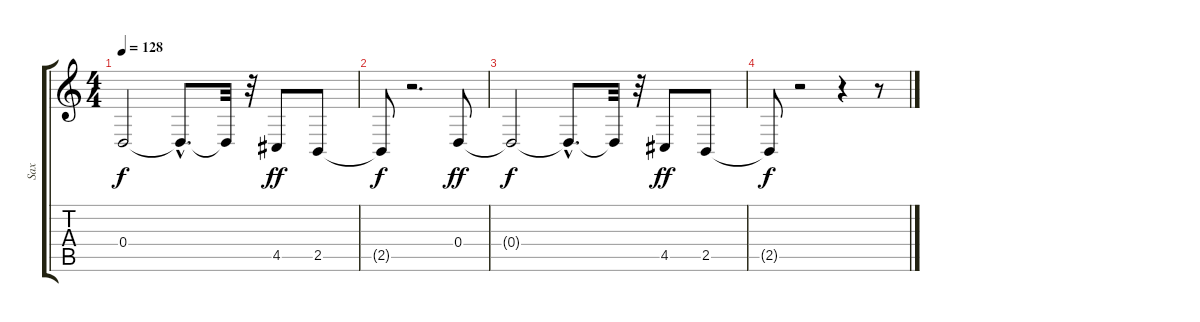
\track ("Sax" "Sax") {instrument baritonesax}
\staff {score tabs}
\tuning (E4 B3 G3 D3 A2 E2) {hide}
\ts (4 4)
\tempo 128
\clef g2
\ks c
0.4{t}.2{dy f} 0.4{hac t}.8{d} 0.4{t}.32 r.32 4.5.8{dy ff} 2.5.8 |
2.5{t}.8{dy f} r.2{d} 0.4.8{dy ff} |
0.4{t}.2{dy f} 0.4{hac t}.8{d} 0.4{t}.32 r.32 4.5.8{dy ff} 2.5.8 |
2.5{t}.8{dy f} r.2 r.4 r.8
